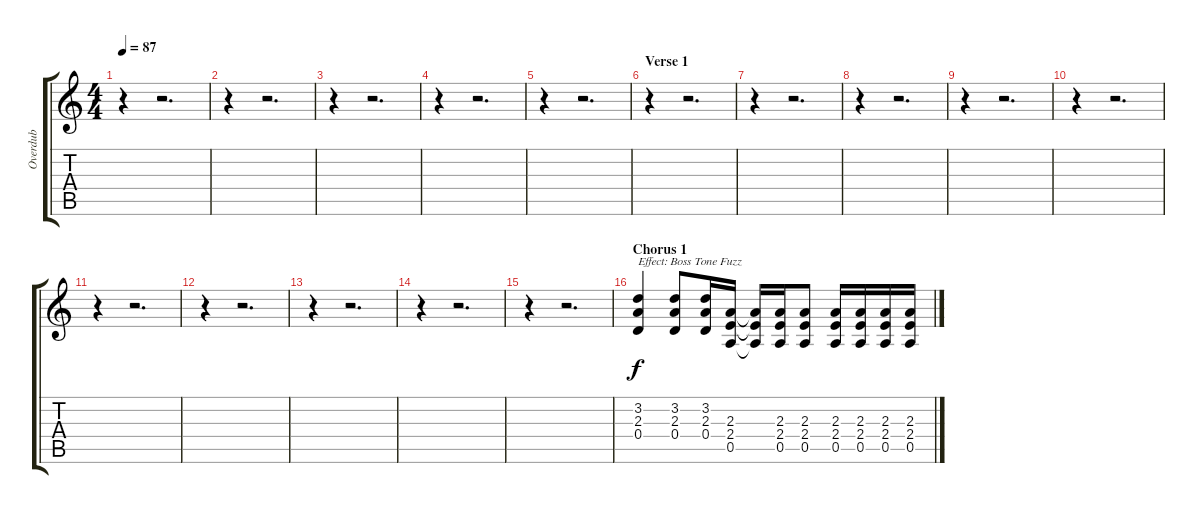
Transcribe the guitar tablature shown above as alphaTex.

\track ("Overdub" "Overdub") {instrument distortionguitar}
\staff {score tabs}
\tuning (E4 B3 G3 D3 A2 E2) {hide}
\ts (4 4)
\tempo 87
\clef g2
\ks c
r.4{dy f} r.2{d} |
r.4 r.2{d} |
r.4 r.2{d} |
r.4 r.2{d} |
r.4 r.2{d} |
\section ("" "Verse 1")
r.4 r.2{d} |
r.4 r.2{d} |
r.4 r.2{d} |
r.4 r.2{d} |
r.4 r.2{d} |
r.4 r.2{d} |
r.4 r.2{d} |
r.4 r.2{d} |
r.4 r.2{d} |
r.4 r.2{d} |
\section ("" "Chorus 1")
(3.2 2.3 0.4).4{txt "Effect: Boss Tone Fuzz"} (3.2 2.3 0.4).8 (3.2 2.3 0.4).16 (2.3 2.4 0.5).16 (2.3{t} 2.4{t} 0.5{t}).16 (2.3 2.4 0.5).16 (2.3 2.4 0.5).8 (2.3 2.4 0.5).16 (2.3 2.4 0.5).16 (2.3 2.4 0.5).16 (2.3 2.4 0.5).16
